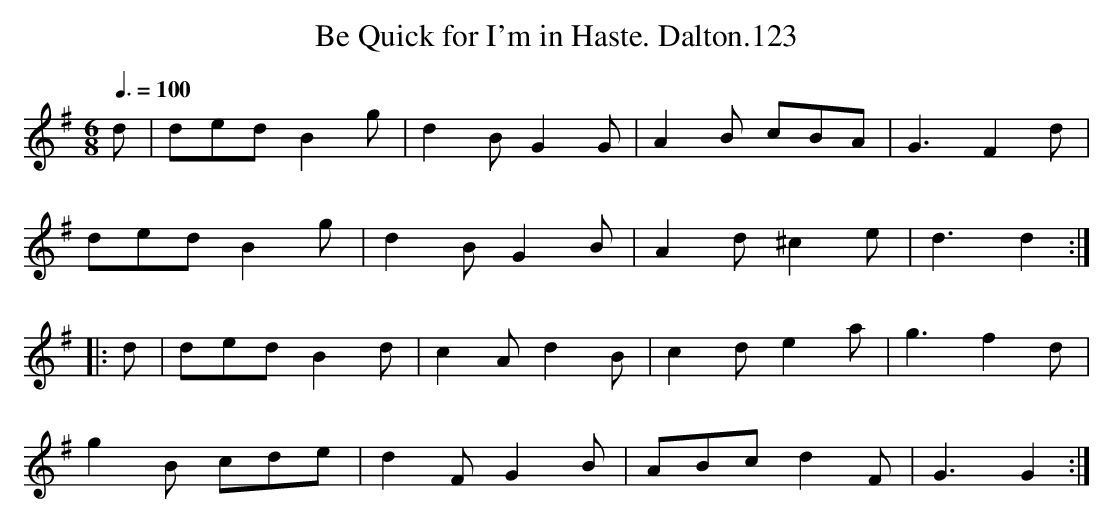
X:1
T: Be Quick for I'm in Haste. Dalton.123
M:6/8
L:1/8
Q:3/8=100
K:G
d | ded B2g | d2 B G2 G | A2 B cBA | G3 F2 d |
ded B2g | d2 B G2 B | A2 d ^c2 e | d3 d2 :|
|: d | ded B2 d | c2 A d2 B | c2 d e2 a | g3 f2 d |
g2 B cde | d2 F G2 B | ABc d2F | G3 G2 :|
